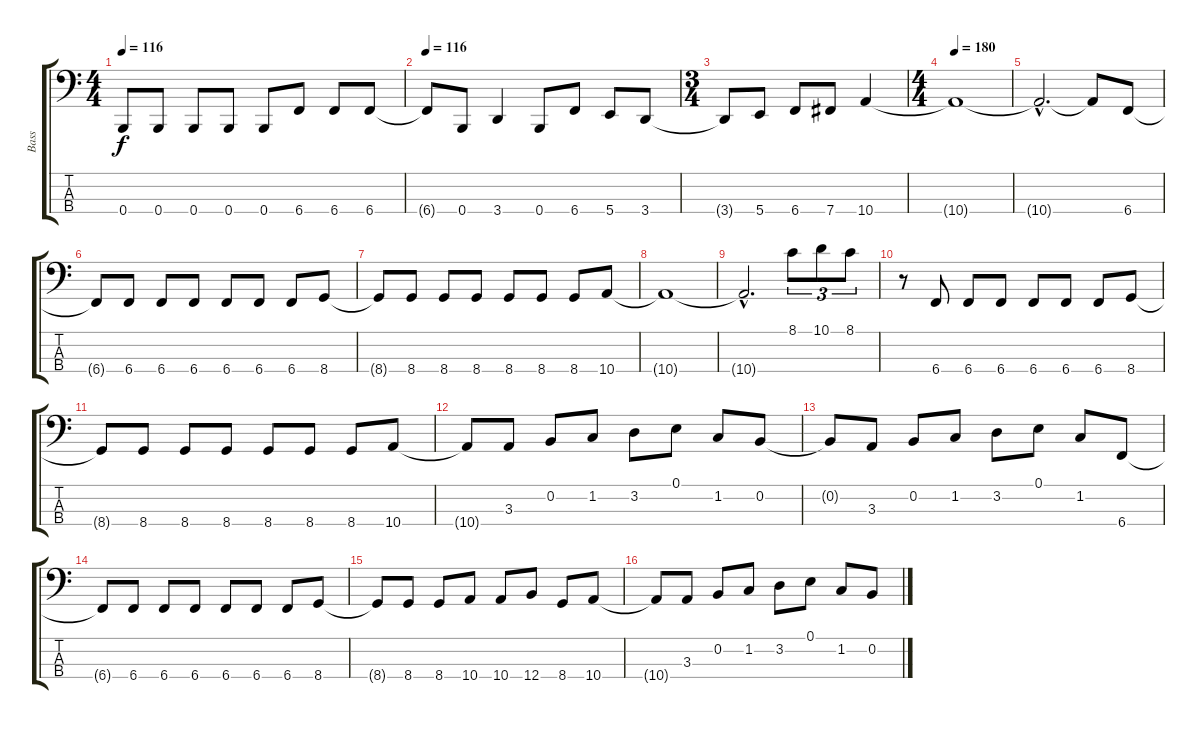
\track ("Bass" "Bass") {instrument electricbasspick}
\staff {score tabs}
\tuning (E2 B1 Gb1 B0) {hide}
\ts (4 4)
\tempo 116
\clef f4
\ks c
0.4.8{dy f} 0.4.8 0.4.8 0.4.8 0.4.8 6.4.8 6.4.8 6.4.8 |
\tempo 116
6.4{t}.8 0.4.8 3.4.4 0.4.8 6.4.8 5.4.8 3.4.8 |
\ts (3 4)
3.4{t}.8 5.4.8 6.4.8 7.4.8 10.4.4 |
\ts (4 4)
\tempo 180
10.4{t}.1 |
10.4{hac t}.2{d} 10.4{t}.8 6.4.8 |
6.4{t}.8 6.4.8 6.4.8 6.4.8 6.4.8 6.4.8 6.4.8 8.4.8 |
8.4{t}.8 8.4.8 8.4.8 8.4.8 8.4.8 8.4.8 8.4.8 10.4.8 |
10.4{t}.1 |
10.4{hac t}.2{d} 8.1.8{tu (3 2)} 10.1.8{tu (3 2)} 8.1.8{tu (3 2)} |
r.8 6.4.8 6.4.8 6.4.8 6.4.8 6.4.8 6.4.8 8.4.8 |
8.4{t}.8 8.4.8 8.4.8 8.4.8 8.4.8 8.4.8 8.4.8 10.4.8 |
10.4{t}.8 3.3.8 0.2.8 1.2.8 3.2.8 0.1.8 1.2.8 0.2.8 |
0.2{t}.8 3.3.8 0.2.8 1.2.8 3.2.8 0.1.8 1.2.8 6.4.8 |
6.4{t}.8 6.4.8 6.4.8 6.4.8 6.4.8 6.4.8 6.4.8 8.4.8 |
8.4{t}.8 8.4.8 8.4.8 10.4.8 10.4.8 12.4.8 8.4.8 10.4.8 |
10.4{t}.8 3.3.8 0.2.8 1.2.8 3.2.8 0.1.8 1.2.8 0.2.8
